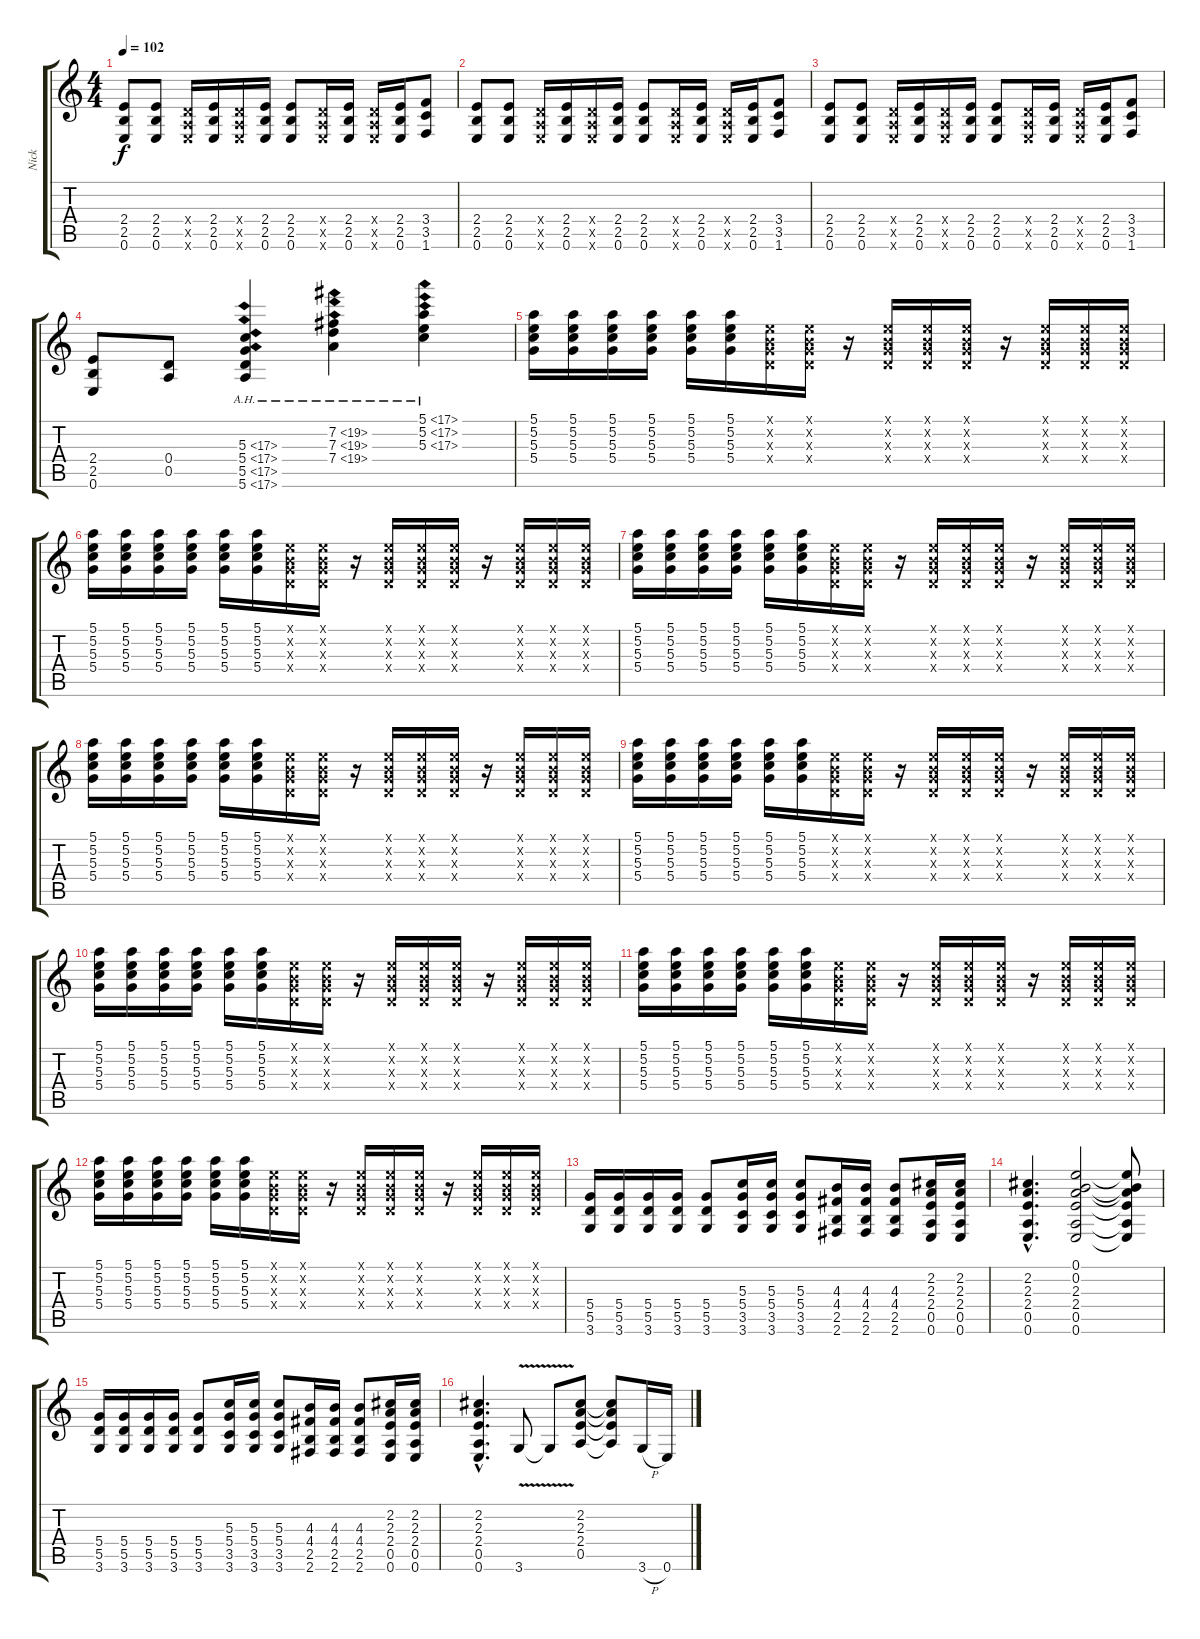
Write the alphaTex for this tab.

\track ("Nick" "Nick") {instrument distortionguitar}
\staff {score tabs}
\tuning (E4 B3 G3 D3 A2 E2) {hide}
\ts (4 4)
\tempo 102
\clef g2
\ks c
(2.4 2.5 0.6).8{dy f} (2.4 2.5 0.6).8 (0.4{x} 0.5{x} 0.6{x}).16 (2.4 2.5 0.6).16 (0.4{x} 0.5{x} 0.6{x}).16 (2.4 2.5 0.6).16 (2.4 2.5 0.6).8 (0.4{x} 0.5{x} 0.6{x}).16 (2.4 2.5 0.6).16 (0.4{x} 0.5{x} 0.6{x}).16 (2.4 2.5 0.6).16 (3.4 3.5 1.6).8 |
(2.4 2.5 0.6).8 (2.4 2.5 0.6).8 (0.4{x} 0.5{x} 0.6{x}).16 (2.4 2.5 0.6).16 (0.4{x} 0.5{x} 0.6{x}).16 (2.4 2.5 0.6).16 (2.4 2.5 0.6).8 (0.4{x} 0.5{x} 0.6{x}).16 (2.4 2.5 0.6).16 (0.4{x} 0.5{x} 0.6{x}).16 (2.4 2.5 0.6).16 (3.4 3.5 1.6).8 |
(2.4 2.5 0.6).8 (2.4 2.5 0.6).8 (0.4{x} 0.5{x} 0.6{x}).16 (2.4 2.5 0.6).16 (0.4{x} 0.5{x} 0.6{x}).16 (2.4 2.5 0.6).16 (2.4 2.5 0.6).8 (0.4{x} 0.5{x} 0.6{x}).16 (2.4 2.5 0.6).16 (0.4{x} 0.5{x} 0.6{x}).16 (2.4 2.5 0.6).16 (3.4 3.5 1.6).8 |
(2.4 2.5 0.6).8 (0.4 0.5).8 (5.3{ah 12} 5.4{ah 12} 5.5{ah 12} 5.6{ah 12}).4 (7.2{ah 12} 7.3{ah 12} 7.4{ah 12}).4 (5.1{ah 12} 5.2{ah 12} 5.3{ah 12}).4 |
(5.1 5.2 5.3 5.4).16 (5.1 5.2 5.3 5.4).16 (5.1 5.2 5.3 5.4).16 (5.1 5.2 5.3 5.4).16 (5.1 5.2 5.3 5.4).16 (5.1 5.2 5.3 5.4).16 (0.1{x} 0.2{x} 0.3{x} 0.4{x}).16 (0.1{x} 0.2{x} 0.3{x} 0.4{x}).16 r.16 (0.1{x} 0.2{x} 0.3{x} 0.4{x}).16 (0.1{x} 0.2{x} 0.3{x} 0.4{x}).16 (0.1{x} 0.2{x} 0.3{x} 0.4{x}).16 r.16 (0.1{x} 0.2{x} 0.3{x} 0.4{x}).16 (0.1{x} 0.2{x} 0.3{x} 0.4{x}).16 (0.1{x} 0.2{x} 0.3{x} 0.4{x}).16 |
(5.1 5.2 5.3 5.4).16 (5.1 5.2 5.3 5.4).16 (5.1 5.2 5.3 5.4).16 (5.1 5.2 5.3 5.4).16 (5.1 5.2 5.3 5.4).16 (5.1 5.2 5.3 5.4).16 (0.1{x} 0.2{x} 0.3{x} 0.4{x}).16 (0.1{x} 0.2{x} 0.3{x} 0.4{x}).16 r.16 (0.1{x} 0.2{x} 0.3{x} 0.4{x}).16 (0.1{x} 0.2{x} 0.3{x} 0.4{x}).16 (0.1{x} 0.2{x} 0.3{x} 0.4{x}).16 r.16 (0.1{x} 0.2{x} 0.3{x} 0.4{x}).16 (0.1{x} 0.2{x} 0.3{x} 0.4{x}).16 (0.1{x} 0.2{x} 0.3{x} 0.4{x}).16 |
(5.1 5.2 5.3 5.4).16 (5.1 5.2 5.3 5.4).16 (5.1 5.2 5.3 5.4).16 (5.1 5.2 5.3 5.4).16 (5.1 5.2 5.3 5.4).16 (5.1 5.2 5.3 5.4).16 (0.1{x} 0.2{x} 0.3{x} 0.4{x}).16 (0.1{x} 0.2{x} 0.3{x} 0.4{x}).16 r.16 (0.1{x} 0.2{x} 0.3{x} 0.4{x}).16 (0.1{x} 0.2{x} 0.3{x} 0.4{x}).16 (0.1{x} 0.2{x} 0.3{x} 0.4{x}).16 r.16 (0.1{x} 0.2{x} 0.3{x} 0.4{x}).16 (0.1{x} 0.2{x} 0.3{x} 0.4{x}).16 (0.1{x} 0.2{x} 0.3{x} 0.4{x}).16 |
(5.1 5.2 5.3 5.4).16 (5.1 5.2 5.3 5.4).16 (5.1 5.2 5.3 5.4).16 (5.1 5.2 5.3 5.4).16 (5.1 5.2 5.3 5.4).16 (5.1 5.2 5.3 5.4).16 (0.1{x} 0.2{x} 0.3{x} 0.4{x}).16 (0.1{x} 0.2{x} 0.3{x} 0.4{x}).16 r.16 (0.1{x} 0.2{x} 0.3{x} 0.4{x}).16 (0.1{x} 0.2{x} 0.3{x} 0.4{x}).16 (0.1{x} 0.2{x} 0.3{x} 0.4{x}).16 r.16 (0.1{x} 0.2{x} 0.3{x} 0.4{x}).16 (0.1{x} 0.2{x} 0.3{x} 0.4{x}).16 (0.1{x} 0.2{x} 0.3{x} 0.4{x}).16 |
(5.1 5.2 5.3 5.4).16 (5.1 5.2 5.3 5.4).16 (5.1 5.2 5.3 5.4).16 (5.1 5.2 5.3 5.4).16 (5.1 5.2 5.3 5.4).16 (5.1 5.2 5.3 5.4).16 (0.1{x} 0.2{x} 0.3{x} 0.4{x}).16 (0.1{x} 0.2{x} 0.3{x} 0.4{x}).16 r.16 (0.1{x} 0.2{x} 0.3{x} 0.4{x}).16 (0.1{x} 0.2{x} 0.3{x} 0.4{x}).16 (0.1{x} 0.2{x} 0.3{x} 0.4{x}).16 r.16 (0.1{x} 0.2{x} 0.3{x} 0.4{x}).16 (0.1{x} 0.2{x} 0.3{x} 0.4{x}).16 (0.1{x} 0.2{x} 0.3{x} 0.4{x}).16 |
(5.1 5.2 5.3 5.4).16 (5.1 5.2 5.3 5.4).16 (5.1 5.2 5.3 5.4).16 (5.1 5.2 5.3 5.4).16 (5.1 5.2 5.3 5.4).16 (5.1 5.2 5.3 5.4).16 (0.1{x} 0.2{x} 0.3{x} 0.4{x}).16 (0.1{x} 0.2{x} 0.3{x} 0.4{x}).16 r.16 (0.1{x} 0.2{x} 0.3{x} 0.4{x}).16 (0.1{x} 0.2{x} 0.3{x} 0.4{x}).16 (0.1{x} 0.2{x} 0.3{x} 0.4{x}).16 r.16 (0.1{x} 0.2{x} 0.3{x} 0.4{x}).16 (0.1{x} 0.2{x} 0.3{x} 0.4{x}).16 (0.1{x} 0.2{x} 0.3{x} 0.4{x}).16 |
(5.1 5.2 5.3 5.4).16 (5.1 5.2 5.3 5.4).16 (5.1 5.2 5.3 5.4).16 (5.1 5.2 5.3 5.4).16 (5.1 5.2 5.3 5.4).16 (5.1 5.2 5.3 5.4).16 (0.1{x} 0.2{x} 0.3{x} 0.4{x}).16 (0.1{x} 0.2{x} 0.3{x} 0.4{x}).16 r.16 (0.1{x} 0.2{x} 0.3{x} 0.4{x}).16 (0.1{x} 0.2{x} 0.3{x} 0.4{x}).16 (0.1{x} 0.2{x} 0.3{x} 0.4{x}).16 r.16 (0.1{x} 0.2{x} 0.3{x} 0.4{x}).16 (0.1{x} 0.2{x} 0.3{x} 0.4{x}).16 (0.1{x} 0.2{x} 0.3{x} 0.4{x}).16 |
(5.1 5.2 5.3 5.4).16 (5.1 5.2 5.3 5.4).16 (5.1 5.2 5.3 5.4).16 (5.1 5.2 5.3 5.4).16 (5.1 5.2 5.3 5.4).16 (5.1 5.2 5.3 5.4).16 (0.1{x} 0.2{x} 0.3{x} 0.4{x}).16 (0.1{x} 0.2{x} 0.3{x} 0.4{x}).16 r.16 (0.1{x} 0.2{x} 0.3{x} 0.4{x}).16 (0.1{x} 0.2{x} 0.3{x} 0.4{x}).16 (0.1{x} 0.2{x} 0.3{x} 0.4{x}).16 r.16 (0.1{x} 0.2{x} 0.3{x} 0.4{x}).16 (0.1{x} 0.2{x} 0.3{x} 0.4{x}).16 (0.1{x} 0.2{x} 0.3{x} 0.4{x}).16 |
(5.4 5.5 3.6).16 (5.4 5.5 3.6).16 (5.4 5.5 3.6).16 (5.4 5.5 3.6).16 (5.4 5.5 3.6).8 (5.3 5.4 3.5 3.6).16 (5.3 5.4 3.5 3.6).16 (5.3 5.4 3.5 3.6).8 (4.3 4.4 2.5 2.6).16 (4.3 4.4 2.5 2.6).16 (4.3 4.4 2.5 2.6).8 (2.2 2.3 2.4 0.5 0.6).16 (2.2 2.3 2.4 0.5 0.6).16 |
(2.2{hac} 2.3{hac} 2.4{hac} 0.5{hac} 0.6{hac}).4{d} (0.1 0.2 2.3 2.4 0.5 0.6).2 (0.1{t} 0.2{t} 2.3{t} 2.4{t} 0.5{t} 0.6{t}).8 |
(5.4 5.5 3.6).16 (5.4 5.5 3.6).16 (5.4 5.5 3.6).16 (5.4 5.5 3.6).16 (5.4 5.5 3.6).8 (5.3 5.4 3.5 3.6).16 (5.3 5.4 3.5 3.6).16 (5.3 5.4 3.5 3.6).8 (4.3 4.4 2.5 2.6).16 (4.3 4.4 2.5 2.6).16 (4.3 4.4 2.5 2.6).8 (2.2 2.3 2.4 0.5 0.6).16 (2.2 2.3 2.4 0.5 0.6).16 |
(2.2{hac} 2.3{hac} 2.4{hac} 0.5{hac} 0.6{hac}).4{d} 3.6{v}.8 3.6{t}.8 (2.2 2.3 2.4 0.5).8 (2.2{t} 2.3{t} 2.4{t} 0.5{t}).8 3.6{h}.16 0.6.16
